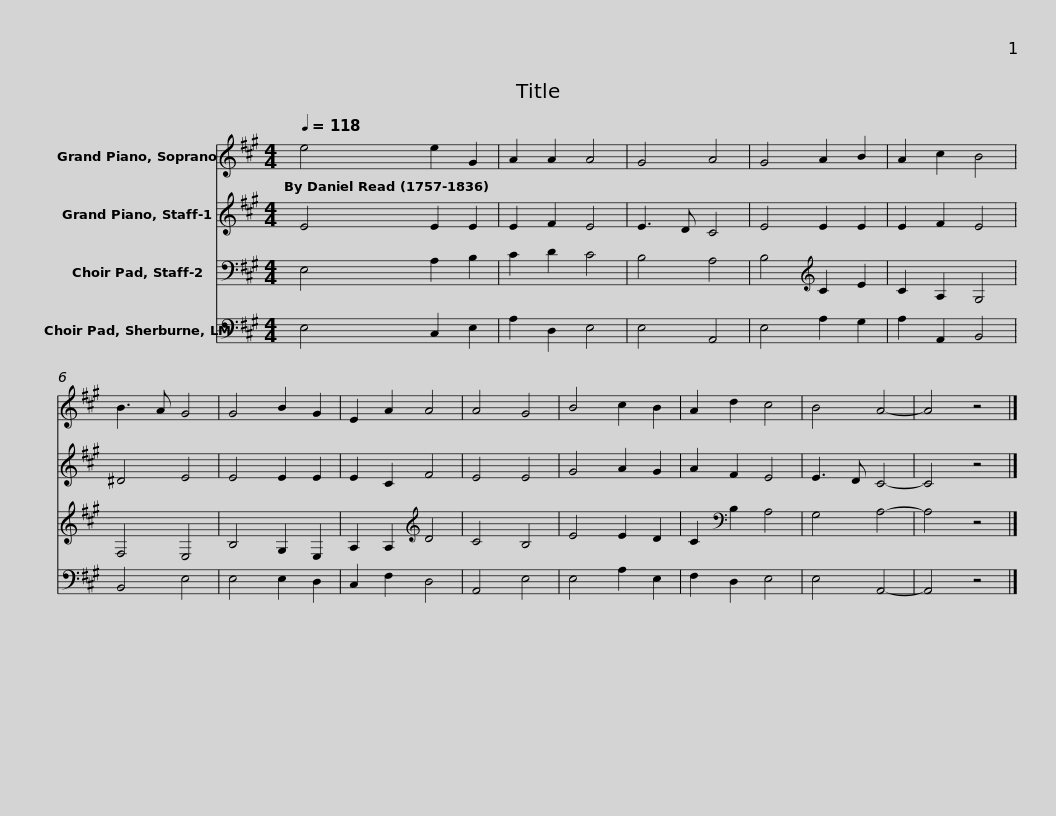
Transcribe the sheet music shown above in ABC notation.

X:1
%%score 1 2 3 4
L:1/8
Q:1/4=118
M:4/4
I:linebreak $
K:A
V:1 treble
V:2 treble
V:3 bass
V:4 bass
V:1
 e4 e2 G2 | A2 A2 A4 | G4 A4 | G4 A2 B2 | A2 c2 B4 |$ %5
 B3 A G4 | G4 B2 G2 | E2 A2 A4 | A4 G4 | B4 c2 B2 | %10
 A2 d2 c4 | B4 A4- | A4 z4 |] %13
V:2
 E4 E2 E2 | E2 F2 E4 | E3 D C4 | E4 E2 E2 | E2 F2 E4 |$ %5
 ^D4 E4 | E4 E2 E2 | E2 C2 F4 | E4 E4 | G4 A2 G2 | %10
 A2 F2 E4 | E3 D C4- | C4 z4 |] %13
V:3
 E,4 A,2 B,2 | C2 D2 C4 | B,4 A,4 | B,4[K:treble] C2 E2 | C2 A,2 G,4 |$ %5
 F,4 E,4 | B,4 G,2 E,2 | A,2 A,2[K:treble] D4 | C4 B,4 | E4 E2 D2 | %10
 C2[K:bass] B,2 A,4 | G,4 A,4- | A,4 z4 |] %13
V:4
 E,4 C,2 E,2 | A,2 D,2 E,4 | E,4 A,,4 | E,4 A,2 G,2 | A,2 A,,2 B,,4 |$ %5
 B,,4 E,4 | E,4 E,2 D,2 | C,2 F,2 D,4 | A,,4 E,4 | E,4 A,2 E,2 | %10
 F,2 D,2 E,4 | E,4 A,,4- | A,,4 z4 |] %13
